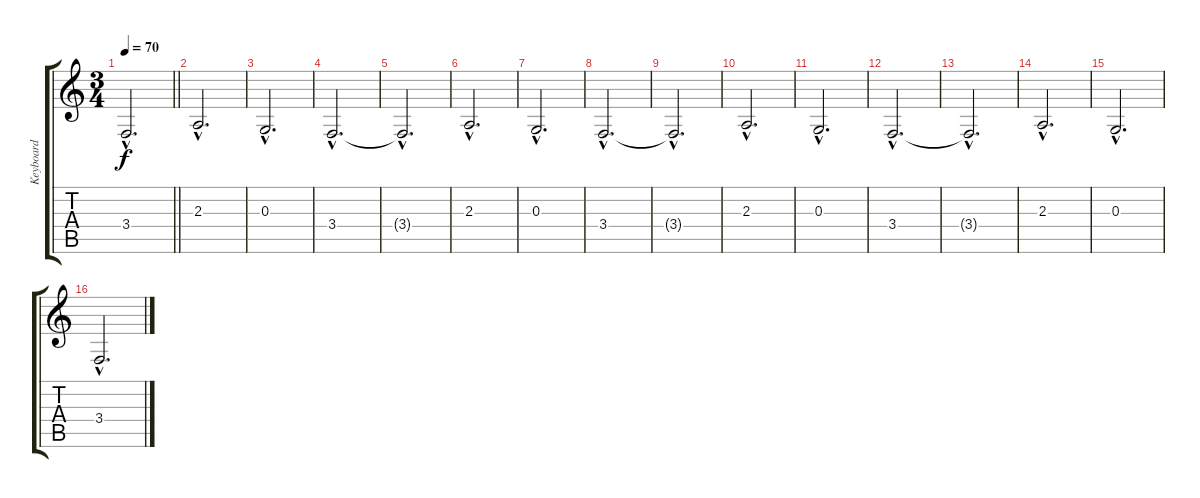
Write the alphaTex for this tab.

\track ("Keyboard" "Keyboard") {instrument pad2warm}
\staff {score tabs}
\tuning (E4 B3 G3 D3 A2 E2) {hide}
\ts (3 4)
\tempo 70
\clef g2
\barLineRight lightlight
\ks c
3.4{hac t}.2{d dy f} |
2.3{hac}.2{d} |
0.3{hac}.2{d} |
3.4{hac}.2{d} |
3.4{hac t}.2{d} |
2.3{hac}.2{d} |
0.3{hac}.2{d} |
3.4{hac}.2{d} |
3.4{hac t}.2{d} |
2.3{hac}.2{d} |
0.3{hac}.2{d} |
3.4{hac}.2{d} |
3.4{hac t}.2{d} |
2.3{hac}.2{d} |
0.3{hac}.2{d} |
3.4{hac}.2{d}
